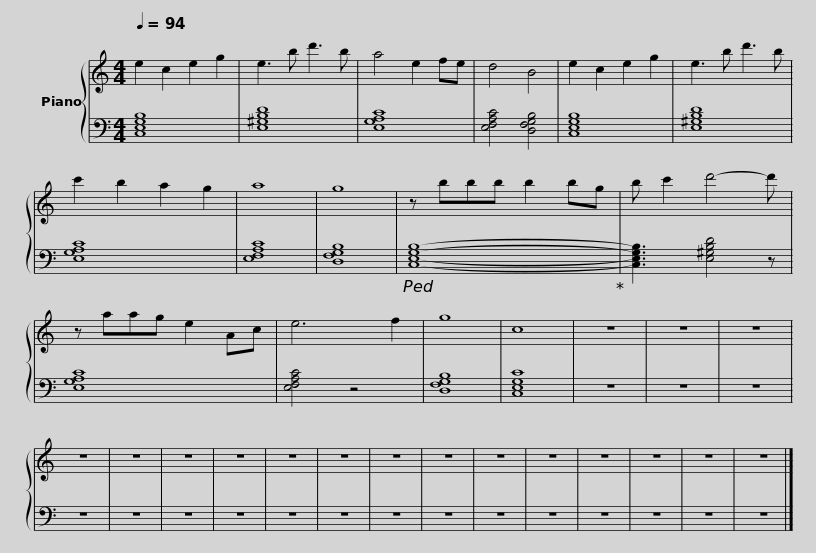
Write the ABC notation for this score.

X:1
%%score { 1 | 2 }
L:1/8
Q:1/4=94
M:4/4
I:linebreak $
K:C
V:1 treble
V:2 bass
V:1
 e2 c2 e2 g2 | e3 b d'3 b | a4 e2 fe | d4 B4 | e2 c2 e2 g2 | %5
 e3 b d'3 b | c'2 b2 a2 g2 | a8 | g8 |$ z bbb b2 bg | %10
 b c'2 d'4- d' | z aag e2 Ac | e6 f2 | g8 | c8 | %15
 z8 | z8 | z8 | z8 | z8 |$ %20
 z8 | z8 | z8 | z8 | z8 | %25
 z8 | z8 | z8 | z8 | z8 | %30
 z8 | z8 |] %32
V:2
 [C,E,G,B,]8 | [E,^G,B,D]8 | [E,G,A,C]8 | [E,F,A,C]4 [D,F,G,B,]4 | [C,E,G,B,]8 | %5
 [E,^G,B,D]8 | [E,G,A,C]8 | [E,F,A,C]8 | [D,F,G,B,]8 |$!ped! [C,E,G,B,]8-!ped-up! | %10
 [C,E,G,B,]3 [E,^G,B,D]4 z | [E,G,A,C]8 | [E,F,A,C]4 z4 | [D,F,G,B,]8 | [C,E,G,C]8 | %15
 z8 | z8 | z8 | z8 | z8 |$ %20
 z8 | z8 | z8 | z8 | z8 | %25
 z8 | z8 | z8 | z8 | z8 | %30
 z8 | z8 |] %32
